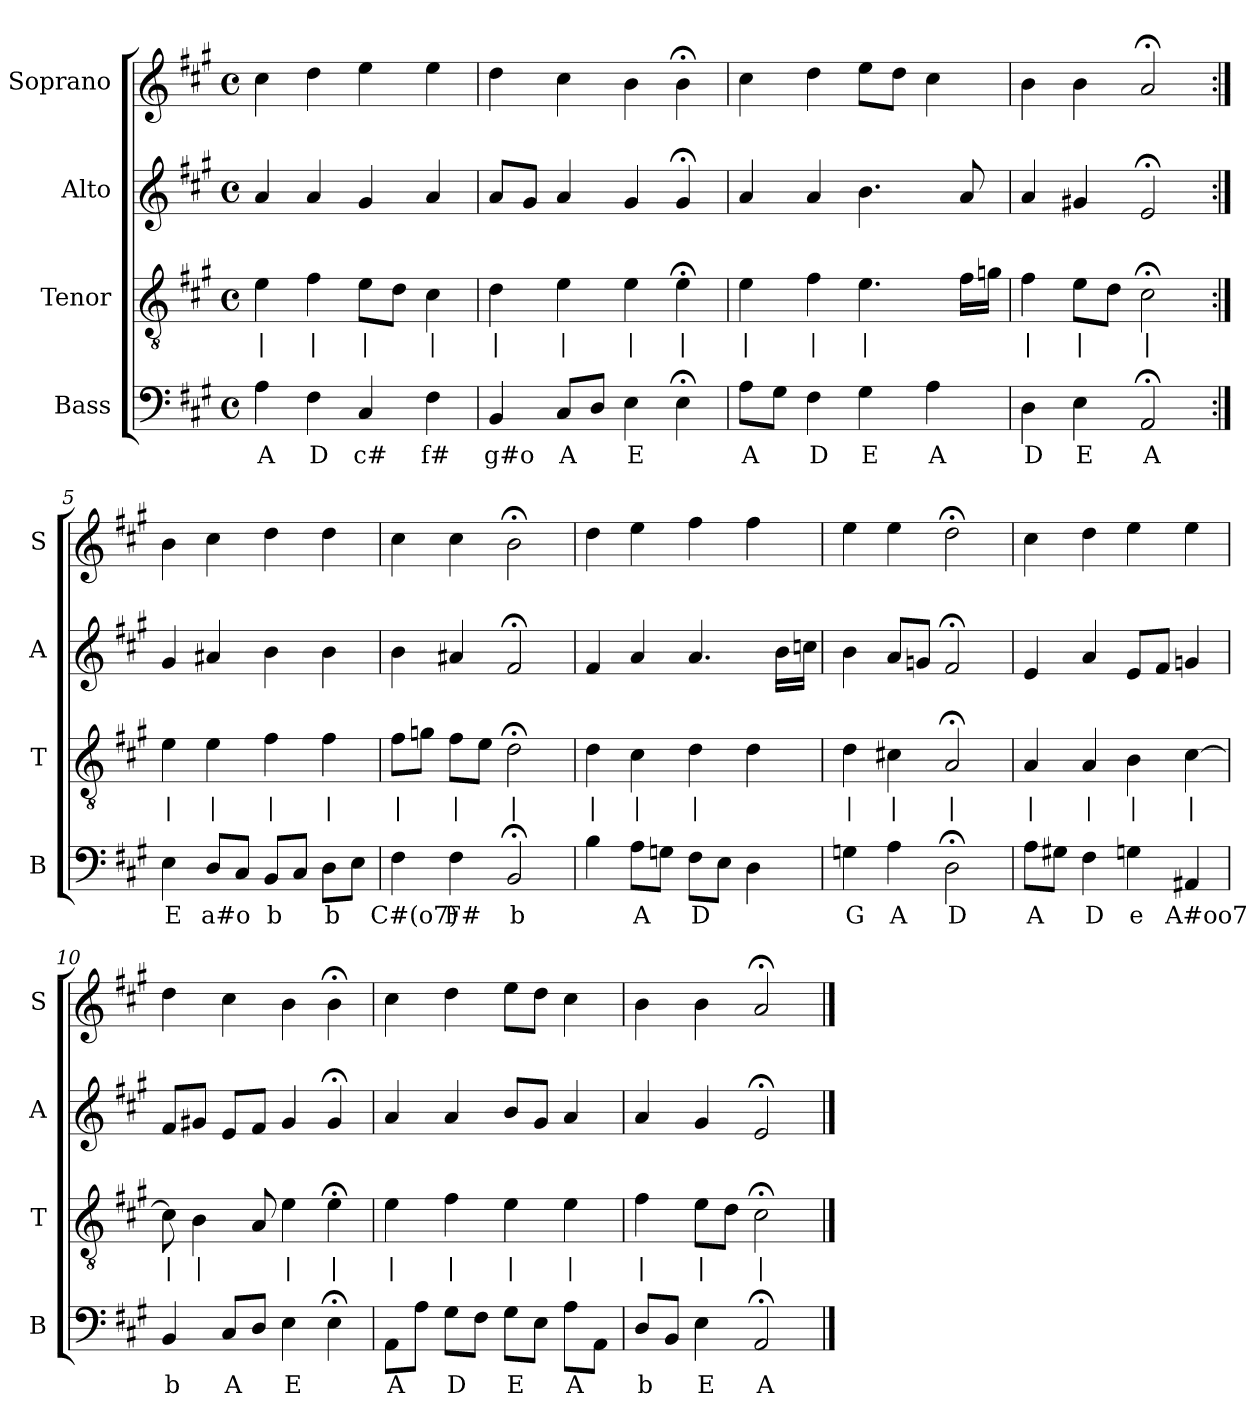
**kern	**text	**kern	**text	**kern	**kern
*part4	*part4	*part3	*part3	*part2	*part1
*staff4	*staff4	*staff3	*staff3	*staff2	*staff1
*I"Bass	*	*I"Tenor	*	*I"Alto	*I"Soprano
*I'B	*	*I'T	*	*I'A	*I'S
*clefF4	*	*clefGv2	*	*clefG2	*clefG2
*k[f#c#g#]	*	*k[f#c#g#]	*	*k[f#c#g#]	*k[f#c#g#]
*A:	*	*A:	*	*A:	*A:
*M4/4	*	*M4/4	*	*M4/4	*M4/4
*met(c)	*	*met(c)	*	*met(c)	*met(c)
*MM100	*	*MM100	*	*MM100	*MM100
=1	=1	=1	=1	=1	=1
4A	A	4e	|	4a	4cc#
4F#	D	4f#	|	4a	4dd
4C#	c#	8eL	|	4g#	4ee
.	.	8dJ	.	.	.
4F#	f#	4c#	|	4a	4ee
=2	=2	=2	=2	=2	=2
4BB	g#o	4d	|	8aL	4dd
.	.	.	.	8g#J	.
8C#L	A	4e	|	4a	4cc#
8DJ	.	.	.	.	.
4E	E	4e	|	4g#	4b
4E;<	.	4e;<	|	4g#;<	4b;<
=3	=3	=3	=3	=3	=3
8AL	A	4e	|	4a	4cc#
8G#J	.	.	.	.	.
4F#	D	4f#	|	4a	4dd
4G#	E	4.e	|	4.b	8eeL
.	.	.	.	.	8ddJ
4A	A	.	.	.	4cc#
.	.	16f#LL	.	8a	.
.	.	16gnJJ	.	.	.
=4	=4	=4	=4	=4	=4
4D	D	4f#	|	4a	4b
4E	E	8eL	|	4g#X	4b
.	.	8dJ	.	.	.
2AA;<	A	2c#;<	|	2e;<	2a;<
=5:|!	=5:|!	=5:|!	=5:|!	=5:|!	=5:|!
4E	E	4e	|	4g#	4b
8DL	a#o	4e	|	4a#X	4cc#
8C#J	.	.	.	.	.
8BBL	b	4f#	|	4b	4dd
8C#J	.	.	.	.	.
8DL	b	4f#	|	4b	4dd
8EJ	.	.	.	.	.
=6	=6	=6	=6	=6	=6
4F#	C#(o7)	8f#L	|	4b	4cc#
.	.	8gnJ	.	.	.
4F#	F#	8f#L	|	4a#X	4cc#
.	.	8eJ	.	.	.
2BB;<	b	2d;<	|	2f#;<	2b;<
=7	=7	=7	=7	=7	=7
4B	.	4d	|	4f#	4dd
8AL	A	4c#	|	4a	4ee
8GnJ	.	.	.	.	.
8F#L	D	4d	|	4.a	4ff#
8EJ	.	.	.	.	.
4D	.	4d	.	.	4ff#
.	.	.	.	16bLL	.
.	.	.	.	16ccnJJ	.
=8	=8	=8	=8	=8	=8
4Gn	G	4d	|	4b	4ee
4A	A	4c#X	|	8aL	4ee
.	.	.	.	8gnJ	.
2D;<	D	2A;<	|	2f#;<	2dd;<
=9	=9	=9	=9	=9	=9
8AL	A	4A	|	4e	4cc#
8G#XJ	.	.	.	.	.
4F#	D	4A	|	4a	4dd
4Gn	e	4B	|	8eL	4ee
.	.	.	.	8f#J	.
4AA#X	A#oo7	[4c#	|	4gn	4ee
=10	=10	=10	=10	=10	=10
4BB	b	8c#]	|	8f#L	4dd
.	.	4B	|	8g#XJ	.
8C#L	A	.	.	8eL	4cc#
8DJ	.	8A	.	8f#J	.
4E	E	4e	|	4g#	4b
4E;<	.	4e;<	|	4g#;<	4b;<
=11	=11	=11	=11	=11	=11
8AAL	A	4e	|	4a	4cc#
8AJ	.	.	.	.	.
8G#L	D	4f#	|	4a	4dd
8F#J	.	.	.	.	.
8G#L	E	4e	|	8bL	8eeL
8EJ	.	.	.	8g#J	8ddJ
8AL	A	4e	|	4a	4cc#
8AAJ	.	.	.	.	.
=12	=12	=12	=12	=12	=12
8DL	b	4f#	|	4a	4b
8BBJ	.	.	.	.	.
4E	E	8eL	|	4g#	4b
.	.	8dJ	.	.	.
2AA;<	A	2c#;<	|	2e;<	2a;<
==	==	==	==	==	==
*-	*-	*-	*-	*-	*-
